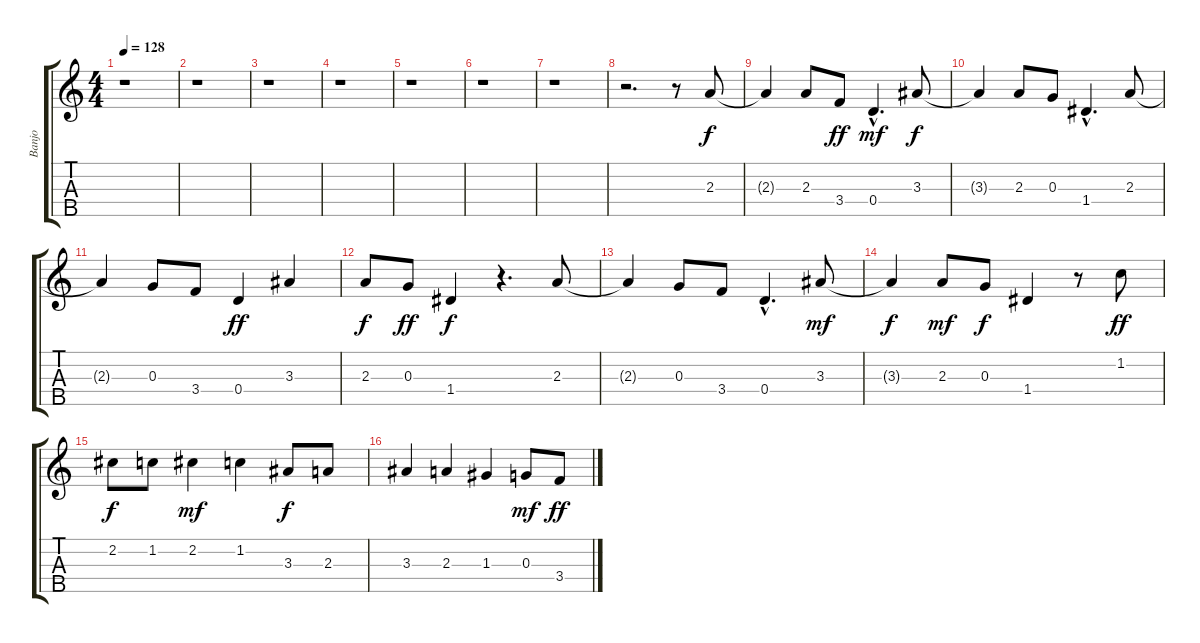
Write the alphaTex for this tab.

\track ("Banjo " "Banjo ") {instrument banjo}
\staff {score tabs}
\tuning (D4 B3 G3 D3 G4) {hide}
\displaytranspose 12
\ts (4 4)
\tempo 128
\clef g2
\ks c
r.1{dy f} |
r.1 |
r.1 |
r.1 |
r.1 |
r.1 |
r.1 |
r.2{d} r.8 2.3.8 |
2.3{t}.4 2.3.8 3.4.8{dy ff} 0.4{hac}.4{d dy mf} 3.3.8{dy f} |
3.3{t}.4 2.3.8 0.3.8 1.4{hac}.4{d} 2.3.8 |
2.3{t}.4 0.3.8 3.4.8 0.4.4{dy ff} 3.3.4 |
2.3.8{dy f} 0.3.8{dy ff} 1.4.4{dy f} r.4{d} 2.3.8 |
2.3{t}.4 0.3.8 3.4.8 0.4{hac}.4{d} 3.3.8{dy mf} |
3.3{t}.4{dy f} 2.3.8{dy mf} 0.3.8{dy f} 1.4.4 r.8 1.2.8{dy ff} |
2.2.8{dy f} 1.2.8 2.2.4{dy mf} 1.2.4 3.3.8{dy f} 2.3.8 |
3.3.4 2.3.4 1.3.4 0.3.8{dy mf} 3.4.8{dy ff}
